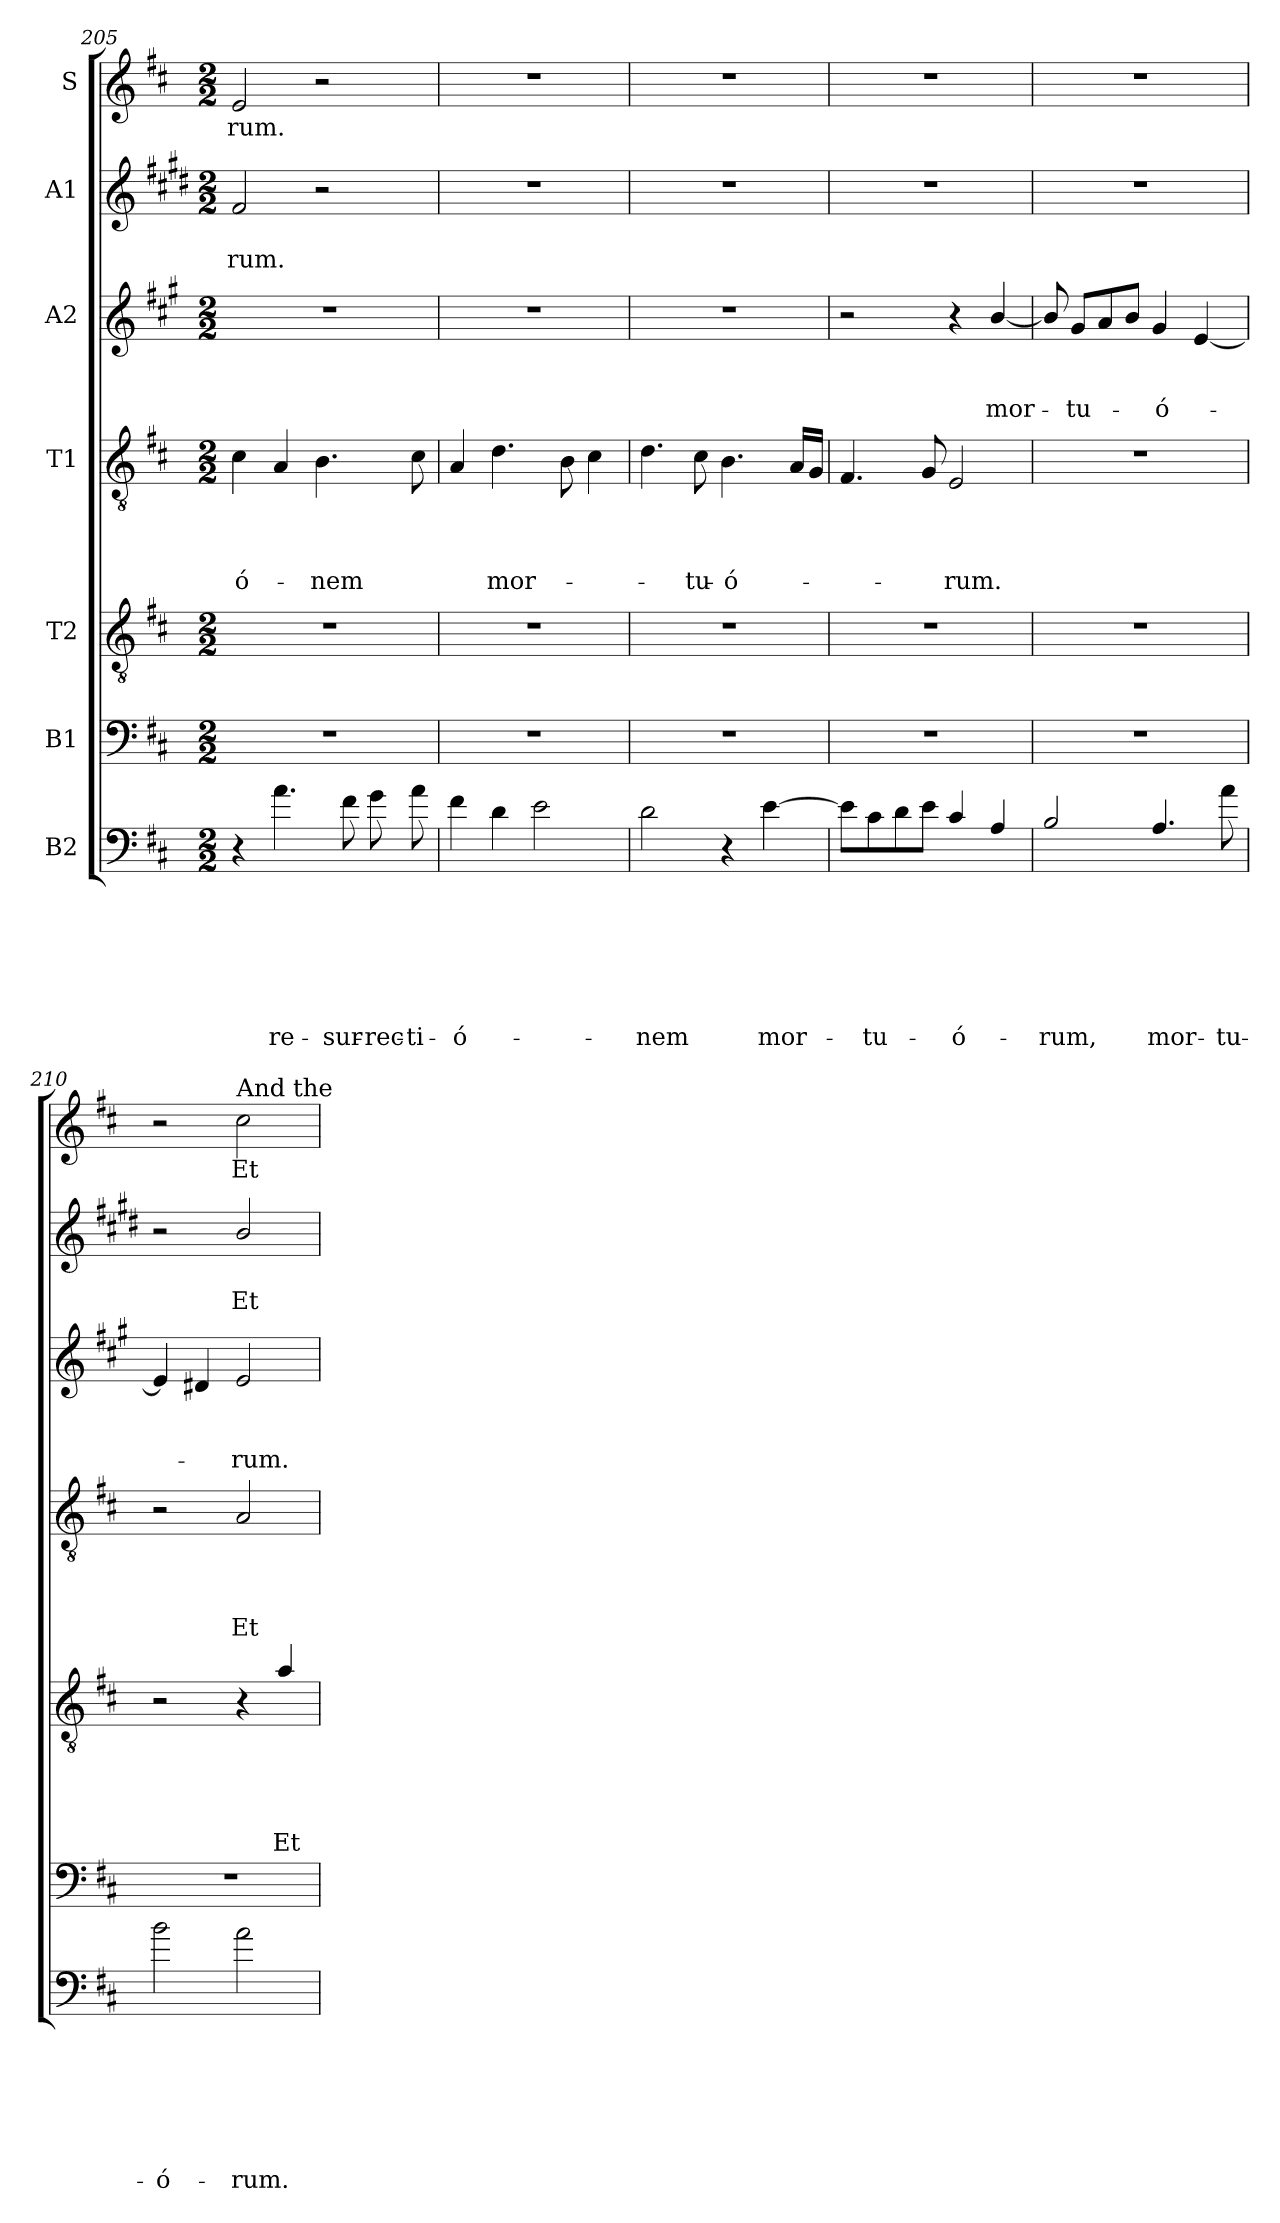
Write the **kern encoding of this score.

**kern	**text	**text	**text	**text	**text	**text	**text	**kern	**kern	**text	**text	**text	**text	**text	**kern	**text	**text	**text	**text	**kern	**text	**text	**text	**kern	**text	**text	**kern	**text
*part7	*part7	*part7	*part7	*part7	*part7	*part7	*part7	*part6	*part5	*part5	*part5	*part5	*part5	*part5	*part4	*part4	*part4	*part4	*part4	*part3	*part3	*part3	*part3	*part2	*part2	*part2	*part1	*part1
*staff7	*staff7	*staff7	*staff7	*staff7	*staff7	*staff7	*staff7	*staff6	*staff5	*staff5	*staff5	*staff5	*staff5	*staff5	*staff4	*staff4	*staff4	*staff4	*staff4	*staff3	*staff3	*staff3	*staff3	*staff2	*staff2	*staff2	*staff1	*staff1
*I"B2	*	*	*	*	*	*	*	*I"B1	*I"T2	*	*	*	*	*	*I"T1	*	*	*	*	*I"A2	*	*	*	*I"A1	*	*	*I"S	*
*clefF4	*	*	*	*	*	*	*	*clefF4	*clefGv2	*	*	*	*	*	*clefGv2	*	*	*	*	*clefG2	*	*	*	*clefG2	*	*	*clefG2	*
*ITrd7c12	*	*	*	*	*	*	*	*	*ITrd8c14	*	*	*	*	*	*	*	*	*	*	*ITrd4c7	*	*	*	*ITrd1c2	*	*	*	*
*k[f#c#]	*	*	*	*	*	*	*	*k[f#c#]	*k[f#c#]	*	*	*	*	*	*k[f#c#]	*	*	*	*	*k[f#c#]	*	*	*	*k[f#c#]	*	*	*k[f#c#]	*
*D:	*	*	*	*	*	*	*	*D:	*D:	*	*	*	*	*	*D:	*	*	*	*	*D:	*	*	*	*D:	*	*	*D:	*
*M2/2	*	*	*	*	*	*	*	*M2/2	*M2/2	*	*	*	*	*	*M2/2	*	*	*	*	*M2/2	*	*	*	*M2/2	*	*	*M2/2	*
=205	=205	=205	=205	=205	=205	=205	=205	=205	=205	=205	=205	=205	=205	=205	=205	=205	=205	=205	=205	=205	=205	=205	=205	=205	=205	=205	=205	=205
!	!	!	!	!	!	!	!	!	!	!	!	!	!	!	!	!	!	!	!LO:LY:b	!	!	!	!	!	!	!LO:LY:b	!	!LO:LY:b
4r	.	.	.	.	.	.	.	1r	1r	.	.	.	.	.	4c#\	.	.	.	-ó-	1r	.	.	.	2e/	.	-rum.	2e/	-rum.
!	!	!	!	!	!	!	!LO:LY:b	!	!	!	!	!	!	!	!	!	!	!	!	!	!	!	!	!	!	!	!	!
4.A\	.	.	.	.	.	.	re-	.	.	.	.	.	.	.	4A/	.	.	.	.	.	.	.	.	.	.	.	.	.
!	!	!	!	!	!	!	!	!	!	!	!	!	!	!	!	!	!	!	!LO:LY:b	!	!	!	!	!	!	!	!	!
.	.	.	.	.	.	.	.	.	.	.	.	.	.	.	4.B\	.	.	.	-nem	.	.	.	.	2r	.	.	2r	.
!	!	!	!	!	!	!	!LO:LY:b	!	!	!	!	!	!	!	!	!	!	!	!	!	!	!	!	!	!	!	!	!
8F#\	.	.	.	.	.	.	-sur-	.	.	.	.	.	.	.	.	.	.	.	.	.	.	.	.	.	.	.	.	.
!	!	!	!	!	!	!	!LO:LY:b	!	!	!	!	!	!	!	!	!	!	!	!	!	!	!	!	!	!	!	!	!
8G\	.	.	.	.	.	.	-rec-	.	.	.	.	.	.	.	.	.	.	.	.	.	.	.	.	.	.	.	.	.
!	!	!	!	!	!	!	!LO:LY:b	!	!	!	!	!	!	!	!	!	!	!	!	!	!	!	!	!	!	!	!	!
8A\	.	.	.	.	.	.	-ti-	.	.	.	.	.	.	.	8c#\	.	.	.	.	.	.	.	.	.	.	.	.	.
!!LO:PB:g=z
=206	=206	=206	=206	=206	=206	=206	=206	=206	=206	=206	=206	=206	=206	=206	=206	=206	=206	=206	=206	=206	=206	=206	=206	=206	=206	=206	=206	=206
!	!	!	!	!	!	!	!LO:LY:b	!	!	!	!	!	!	!	!	!	!	!	!	!	!	!	!	!	!	!	!	!
4F#\	.	.	.	.	.	.	-ó-	1r	1r	.	.	.	.	.	4A/	.	.	.	.	1r	.	.	.	1r	.	.	1r	.
!	!	!	!	!	!	!	!	!	!	!	!	!	!	!	!	!	!	!	!LO:LY:b	!	!	!	!	!	!	!	!	!
4D\	.	.	.	.	.	.	.	.	.	.	.	.	.	.	4.d\	.	.	.	mor-	.	.	.	.	.	.	.	.	.
2E\	.	.	.	.	.	.	.	.	.	.	.	.	.	.	.	.	.	.	.	.	.	.	.	.	.	.	.	.
.	.	.	.	.	.	.	.	.	.	.	.	.	.	.	8B\	.	.	.	.	.	.	.	.	.	.	.	.	.
.	.	.	.	.	.	.	.	.	.	.	.	.	.	.	4c#\	.	.	.	.	.	.	.	.	.	.	.	.	.
=207	=207	=207	=207	=207	=207	=207	=207	=207	=207	=207	=207	=207	=207	=207	=207	=207	=207	=207	=207	=207	=207	=207	=207	=207	=207	=207	=207	=207
!	!	!	!	!	!	!	!LO:LY:b	!	!	!	!	!	!	!	!	!	!	!	!	!	!	!	!	!	!	!	!	!
2D\	.	.	.	.	.	.	-nem	1r	1r	.	.	.	.	.	4.d\	.	.	.	.	1r	.	.	.	1r	.	.	1r	.
!	!	!	!	!	!	!	!	!	!	!	!	!	!	!	!	!	!	!	!LO:LY:b	!	!	!	!	!	!	!	!	!
.	.	.	.	.	.	.	.	.	.	.	.	.	.	.	8c#\	.	.	.	-tu-	.	.	.	.	.	.	.	.	.
!	!	!	!	!	!	!	!	!	!	!	!	!	!	!	!	!	!	!	!LO:LY:b	!	!	!	!	!	!	!	!	!
4r	.	.	.	.	.	.	.	.	.	.	.	.	.	.	4.B\	.	.	.	-ó-	.	.	.	.	.	.	.	.	.
!	!	!	!	!	!	!	!LO:LY:b	!	!	!	!	!	!	!	!	!	!	!	!	!	!	!	!	!	!	!	!	!
[4E\	.	.	.	.	.	.	mor-	.	.	.	.	.	.	.	.	.	.	.	.	.	.	.	.	.	.	.	.	.
.	.	.	.	.	.	.	.	.	.	.	.	.	.	.	16A/LL	.	.	.	.	.	.	.	.	.	.	.	.	.
.	.	.	.	.	.	.	.	.	.	.	.	.	.	.	16G/JJ	.	.	.	.	.	.	.	.	.	.	.	.	.
=208	=208	=208	=208	=208	=208	=208	=208	=208	=208	=208	=208	=208	=208	=208	=208	=208	=208	=208	=208	=208	=208	=208	=208	=208	=208	=208	=208	=208
8E\L]	.	.	.	.	.	.	.	1r	1r	.	.	.	.	.	4.F#/	.	.	.	.	2r	.	.	.	1r	.	.	1r	.
!	!	!	!	!	!	!	!LO:LY:b	!	!	!	!	!	!	!	!	!	!	!	!	!	!	!	!	!	!	!	!	!
8C#\	.	.	.	.	.	.	-tu-	.	.	.	.	.	.	.	.	.	.	.	.	.	.	.	.	.	.	.	.	.
8D\	.	.	.	.	.	.	.	.	.	.	.	.	.	.	.	.	.	.	.	.	.	.	.	.	.	.	.	.
8E\J	.	.	.	.	.	.	.	.	.	.	.	.	.	.	8G/	.	.	.	.	.	.	.	.	.	.	.	.	.
!	!	!	!	!	!	!	!LO:LY:b	!	!	!	!	!	!	!	!	!	!	!	!LO:LY:b	!	!	!	!	!	!	!	!	!
4C#/	.	.	.	.	.	.	-ó-	.	.	.	.	.	.	.	2E/	.	.	.	-rum.	4r	.	.	.	.	.	.	.	.
!	!	!	!	!	!	!	!	!	!	!	!	!	!	!	!	!	!	!	!	!	!	!	!LO:LY:b	!	!	!	!	!
4AA/	.	.	.	.	.	.	.	.	.	.	.	.	.	.	.	.	.	.	.	[4e/	.	.	mor-	.	.	.	.	.
=209	=209	=209	=209	=209	=209	=209	=209	=209	=209	=209	=209	=209	=209	=209	=209	=209	=209	=209	=209	=209	=209	=209	=209	=209	=209	=209	=209	=209
!	!	!	!	!	!	!	!LO:LY:b	!	!	!	!	!	!	!	!	!	!	!	!	!	!	!	!	!	!	!	!	!
2BB/	.	.	.	.	.	.	-rum,	1r	1r	.	.	.	.	.	1r	.	.	.	.	8e/]	.	.	.	1r	.	.	1r	.
!	!	!	!	!	!	!	!	!	!	!	!	!	!	!	!	!	!	!	!	!	!	!	!LO:LY:b	!	!	!	!	!
.	.	.	.	.	.	.	.	.	.	.	.	.	.	.	.	.	.	.	.	8c#/L	.	.	-tu-	.	.	.	.	.
.	.	.	.	.	.	.	.	.	.	.	.	.	.	.	.	.	.	.	.	8d/	.	.	.	.	.	.	.	.
.	.	.	.	.	.	.	.	.	.	.	.	.	.	.	.	.	.	.	.	8e/J	.	.	.	.	.	.	.	.
!	!	!	!	!	!	!	!LO:LY:b	!	!	!	!	!	!	!	!	!	!	!	!	!	!	!	!LO:LY:b	!	!	!	!	!
4.AA/	.	.	.	.	.	.	mor-	.	.	.	.	.	.	.	.	.	.	.	.	4c#/	.	.	-ó-	.	.	.	.	.
.	.	.	.	.	.	.	.	.	.	.	.	.	.	.	.	.	.	.	.	[4A/	.	.	.	.	.	.	.	.
!	!	!	!	!	!	!	!LO:LY:b	!	!	!	!	!	!	!	!	!	!	!	!	!	!	!	!	!	!	!	!	!
8A\	.	.	.	.	.	.	-tu-	.	.	.	.	.	.	.	.	.	.	.	.	.	.	.	.	.	.	.	.	.
=210	=210	=210	=210	=210	=210	=210	=210	=210	=210	=210	=210	=210	=210	=210	=210	=210	=210	=210	=210	=210	=210	=210	=210	=210	=210	=210	=210	=210
!	!	!	!	!	!	!	!LO:LY:b	!	!	!	!	!	!	!	!	!	!	!	!	!	!	!	!	!	!	!	!	!
2B\	.	.	.	.	.	.	-ó-	1r	2r	.	.	.	.	.	2r	.	.	.	.	4A/]	.	.	.	2r	.	.	2r	.
.	.	.	.	.	.	.	.	.	.	.	.	.	.	.	.	.	.	.	.	4G#/	.	.	.	.	.	.	.	.
!	!	!	!	!	!	!	!	!	!	!	!	!	!	!	!	!	!	!	!	!	!	!	!	!	!	!	!LO:TX:a:t=And the	!
!	!	!	!	!	!	!	!LO:LY:b	!	!	!	!	!	!	!	!	!	!	!	!LO:LY:b	!	!	!	!LO:LY:b	!	!	!LO:LY:b	!	!LO:LY:b
2A\	.	.	.	.	.	.	-rum.	.	4r	.	.	.	.	.	2A/	.	.	.	Et	2A/	.	.	-rum.	2a/	.	Et	2cc#\	Et
!	!	!	!	!	!	!	!	!	!	!	!	!	!	!LO:LY:b	!	!	!	!	!	!	!	!	!	!	!	!	!	!
.	.	.	.	.	.	.	.	.	4A/	.	.	.	.	Et	.	.	.	.	.	.	.	.	.	.	.	.	.	.
=	=	=	=	=	=	=	=	=	=	=	=	=	=	=	=	=	=	=	=	=	=	=	=	=	=	=	=	=
*-	*-	*-	*-	*-	*-	*-	*-	*-	*-	*-	*-	*-	*-	*-	*-	*-	*-	*-	*-	*-	*-	*-	*-	*-	*-	*-	*-	*-
